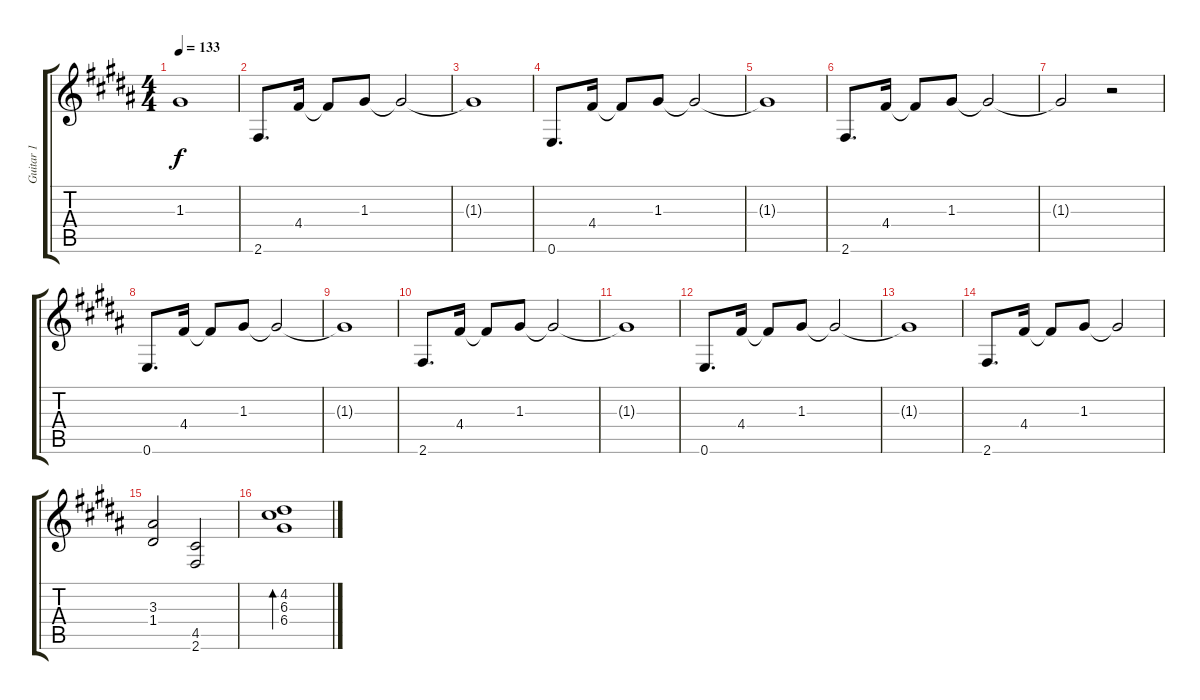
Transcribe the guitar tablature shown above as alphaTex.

\track ("Guitar 1" "Guitar 1") {instrument electricguitarclean}
\staff {score tabs}
\tuning (E4 B3 G3 D3 A2 E2) {hide}
\ts (4 4)
\tempo 133
\clef g2
\ks b
1.3{t}.1{dy f} |
2.6.8{d} 4.4.16 4.4{t}.8 1.3.8 1.3{t}.2 |
1.3{t}.1 |
0.6.8{d} 4.4.16 4.4{t}.8 1.3.8 1.3{t}.2 |
1.3{t}.1 |
2.6.8{d} 4.4.16 4.4{t}.8 1.3.8 1.3{t}.2 |
1.3{t}.2 r.2 |
0.6.8{d} 4.4.16 4.4{t}.8 1.3.8 1.3{t}.2 |
1.3{t}.1 |
2.6.8{d} 4.4.16 4.4{t}.8 1.3.8 1.3{t}.2 |
1.3{t}.1 |
0.6.8{d} 4.4.16 4.4{t}.8 1.3.8 1.3{t}.2 |
1.3{t}.1 |
2.6.8{d} 4.4.16 4.4{t}.8 1.3.8 1.3{t}.2 |
(3.3 1.4).2 (4.5 2.6).2 |
(4.2 6.3 6.4).1{bd 120 instrument electricguitarclean}
